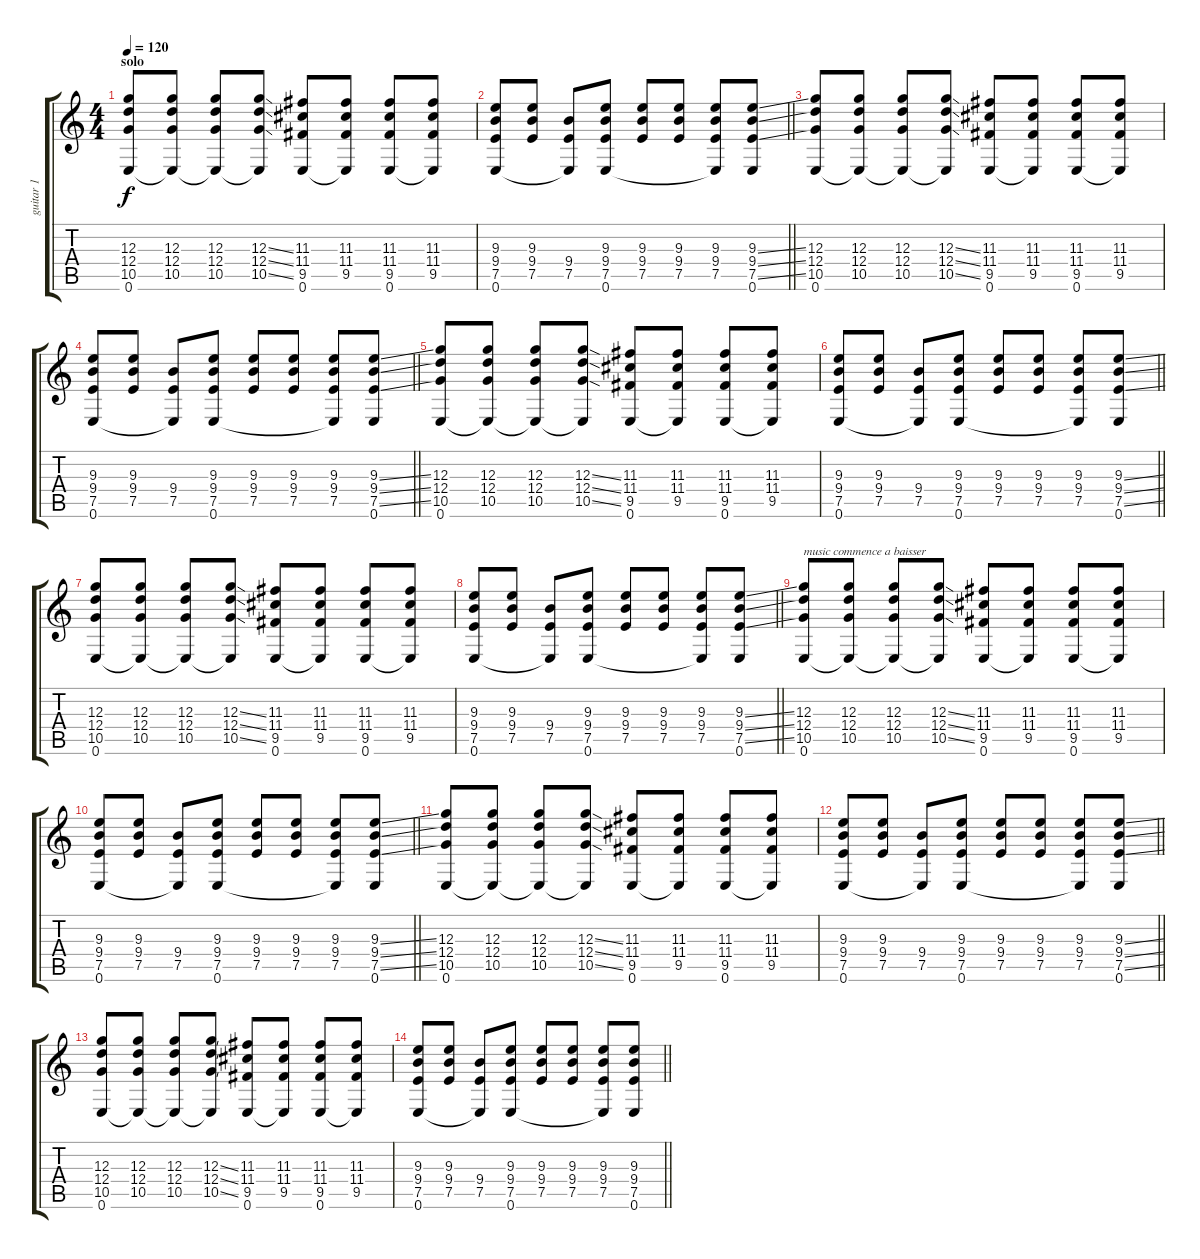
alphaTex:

\track ("guitar 1" "guitar 1") {instrument distortionguitar}
\staff {score tabs}
\tuning (E4 B3 G3 D3 A2 E2) {hide}
\ts (4 4)
\section ("" "solo")
\tempo 120
\clef g2
\ks c
(12.3 12.4 10.5 0.6).8{dy f} (12.3 12.4 10.5 0.6{t}).8 (12.3 12.4 10.5 0.6{t}).8 (12.3{ss} 12.4{ss} 10.5{ss} 0.6{t}).8 (11.3 11.4 9.5 0.6).8 (11.3 11.4 9.5 0.6{t}).8 (11.3 11.4 9.5 0.6).8 (11.3 11.4 9.5 0.6{t}).8 |
\barLineRight lightlight
(9.3 9.4 7.5 0.6).8 (9.3 9.4 7.5).8 (9.4 7.5 0.6{t}).8 (9.3 9.4 7.5 0.6).8 (9.3 9.4 7.5).8 (9.3 9.4 7.5).8 (9.3 9.4 7.5 0.6{t}).8 (9.3{ss} 9.4{ss} 7.5{ss} 0.6).8 |
(12.3 12.4 10.5 0.6).8 (12.3 12.4 10.5 0.6{t}).8 (12.3 12.4 10.5 0.6{t}).8 (12.3{ss} 12.4{ss} 10.5{ss} 0.6{t}).8 (11.3 11.4 9.5 0.6).8 (11.3 11.4 9.5 0.6{t}).8 (11.3 11.4 9.5 0.6).8 (11.3 11.4 9.5 0.6{t}).8 |
\barLineRight lightlight
(9.3 9.4 7.5 0.6).8 (9.3 9.4 7.5).8 (9.4 7.5 0.6{t}).8 (9.3 9.4 7.5 0.6).8 (9.3 9.4 7.5).8 (9.3 9.4 7.5).8 (9.3 9.4 7.5 0.6{t}).8 (9.3{ss} 9.4{ss} 7.5{ss} 0.6).8 |
(12.3 12.4 10.5 0.6).8 (12.3 12.4 10.5 0.6{t}).8 (12.3 12.4 10.5 0.6{t}).8 (12.3{ss} 12.4{ss} 10.5{ss} 0.6{t}).8 (11.3 11.4 9.5 0.6).8 (11.3 11.4 9.5 0.6{t}).8 (11.3 11.4 9.5 0.6).8 (11.3 11.4 9.5 0.6{t}).8 |
\barLineRight lightlight
(9.3 9.4 7.5 0.6).8 (9.3 9.4 7.5).8 (9.4 7.5 0.6{t}).8 (9.3 9.4 7.5 0.6).8 (9.3 9.4 7.5).8 (9.3 9.4 7.5).8 (9.3 9.4 7.5 0.6{t}).8 (9.3{ss} 9.4{ss} 7.5{ss} 0.6).8 |
(12.3 12.4 10.5 0.6).8 (12.3 12.4 10.5 0.6{t}).8 (12.3 12.4 10.5 0.6{t}).8 (12.3{ss} 12.4{ss} 10.5{ss} 0.6{t}).8 (11.3 11.4 9.5 0.6).8 (11.3 11.4 9.5 0.6{t}).8 (11.3 11.4 9.5 0.6).8 (11.3 11.4 9.5 0.6{t}).8 |
\barLineRight lightlight
(9.3 9.4 7.5 0.6).8 (9.3 9.4 7.5).8 (9.4 7.5 0.6{t}).8 (9.3 9.4 7.5 0.6).8 (9.3 9.4 7.5).8 (9.3 9.4 7.5).8 (9.3 9.4 7.5 0.6{t}).8 (9.3{ss} 9.4{ss} 7.5{ss} 0.6).8 |
(12.3 12.4 10.5 0.6).8{txt "music commence a baisser"} (12.3 12.4 10.5 0.6{t}).8 (12.3 12.4 10.5 0.6{t}).8 (12.3{ss} 12.4{ss} 10.5{ss} 0.6{t}).8 (11.3 11.4 9.5 0.6).8 (11.3 11.4 9.5 0.6{t}).8 (11.3 11.4 9.5 0.6).8 (11.3 11.4 9.5 0.6{t}).8 |
\barLineRight lightlight
(9.3 9.4 7.5 0.6).8 (9.3 9.4 7.5).8 (9.4 7.5 0.6{t}).8 (9.3 9.4 7.5 0.6).8 (9.3 9.4 7.5).8 (9.3 9.4 7.5).8 (9.3 9.4 7.5 0.6{t}).8 (9.3{ss} 9.4{ss} 7.5{ss} 0.6).8 |
(12.3 12.4 10.5 0.6).8 (12.3 12.4 10.5 0.6{t}).8 (12.3 12.4 10.5 0.6{t}).8 (12.3{ss} 12.4{ss} 10.5{ss} 0.6{t}).8 (11.3 11.4 9.5 0.6).8 (11.3 11.4 9.5 0.6{t}).8 (11.3 11.4 9.5 0.6).8 (11.3 11.4 9.5 0.6{t}).8 |
\barLineRight lightlight
(9.3 9.4 7.5 0.6).8 (9.3 9.4 7.5).8 (9.4 7.5 0.6{t}).8 (9.3 9.4 7.5 0.6).8 (9.3 9.4 7.5).8 (9.3 9.4 7.5).8 (9.3 9.4 7.5 0.6{t}).8 (9.3{ss} 9.4{ss} 7.5{ss} 0.6).8 |
(12.3 12.4 10.5 0.6).8 (12.3 12.4 10.5 0.6{t}).8 (12.3 12.4 10.5 0.6{t}).8 (12.3{ss} 12.4{ss} 10.5{ss} 0.6{t}).8 (11.3 11.4 9.5 0.6).8 (11.3 11.4 9.5 0.6{t}).8 (11.3 11.4 9.5 0.6).8 (11.3 11.4 9.5 0.6{t}).8 |
\barLineRight lightlight
(9.3 9.4 7.5 0.6).8 (9.3 9.4 7.5).8 (9.4 7.5 0.6{t}).8 (9.3 9.4 7.5 0.6).8 (9.3 9.4 7.5).8 (9.3 9.4 7.5).8 (9.3 9.4 7.5 0.6{t}).8 (9.3 9.4 7.5 0.6).8
